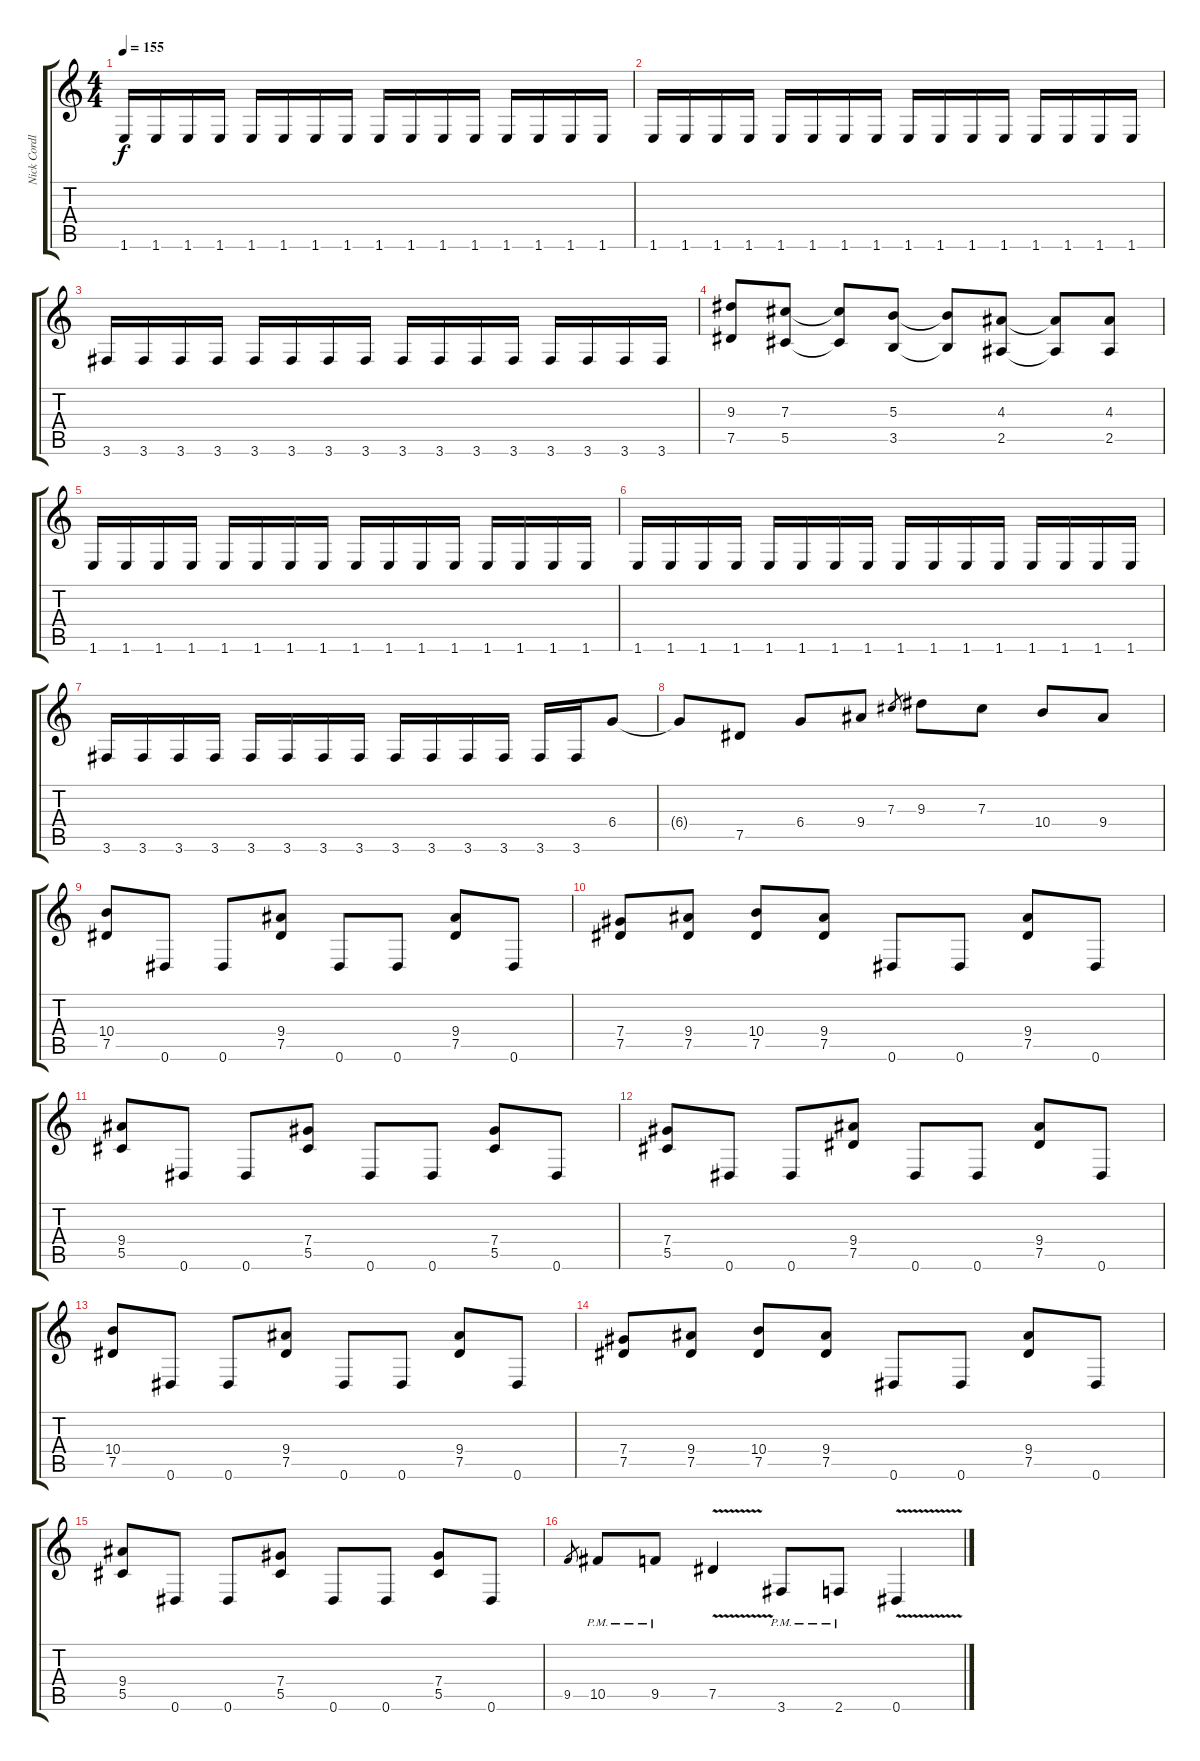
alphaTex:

\track ("Nick Cordle" "Nick Cordl") {instrument distortionguitar}
\staff {score tabs}
\tuning (Eb4 Bb3 Gb3 Db3 Ab2 Eb2) {hide}
\ts (4 4)
\tempo 155
\clef g2
\ks c
1.6.16{dy f} 1.6.16 1.6.16 1.6.16 1.6.16 1.6.16 1.6.16 1.6.16 1.6.16 1.6.16 1.6.16 1.6.16 1.6.16 1.6.16 1.6.16 1.6.16 |
1.6.16 1.6.16 1.6.16 1.6.16 1.6.16 1.6.16 1.6.16 1.6.16 1.6.16 1.6.16 1.6.16 1.6.16 1.6.16 1.6.16 1.6.16 1.6.16 |
3.6.16 3.6.16 3.6.16 3.6.16 3.6.16 3.6.16 3.6.16 3.6.16 3.6.16 3.6.16 3.6.16 3.6.16 3.6.16 3.6.16 3.6.16 3.6.16 |
(9.3 7.5).8 (7.3 5.5).8 (7.3{t} 5.5{t}).8 (5.3 3.5).8 (5.3{t} 3.5{t}).8 (4.3 2.5).8 (4.3{t} 2.5{t}).8 (4.3 2.5).8 |
1.6.16 1.6.16 1.6.16 1.6.16 1.6.16 1.6.16 1.6.16 1.6.16 1.6.16 1.6.16 1.6.16 1.6.16 1.6.16 1.6.16 1.6.16 1.6.16 |
1.6.16 1.6.16 1.6.16 1.6.16 1.6.16 1.6.16 1.6.16 1.6.16 1.6.16 1.6.16 1.6.16 1.6.16 1.6.16 1.6.16 1.6.16 1.6.16 |
3.6.16 3.6.16 3.6.16 3.6.16 3.6.16 3.6.16 3.6.16 3.6.16 3.6.16 3.6.16 3.6.16 3.6.16 3.6.16 3.6.16 6.4.8 |
6.4{t}.8 7.5.8 6.4.8 9.4.8 7.3.8{gr} 9.3.8 7.3.8 10.4.8 9.4.8 |
(10.4 7.5).8 0.6.8 0.6.8 (9.4 7.5).8 0.6.8 0.6.8 (9.4 7.5).8 0.6.8 |
(7.4 7.5).8 (9.4 7.5).8 (10.4 7.5).8 (9.4 7.5).8 0.6.8 0.6.8 (9.4 7.5).8 0.6.8 |
(9.4 5.5).8 0.6.8 0.6.8 (7.4 5.5).8 0.6.8 0.6.8 (7.4 5.5).8 0.6.8 |
(7.4 5.5).8 0.6.8 0.6.8 (9.4 7.5).8 0.6.8 0.6.8 (9.4 7.5).8 0.6.8 |
(10.4 7.5).8 0.6.8 0.6.8 (9.4 7.5).8 0.6.8 0.6.8 (9.4 7.5).8 0.6.8 |
(7.4 7.5).8 (9.4 7.5).8 (10.4 7.5).8 (9.4 7.5).8 0.6.8 0.6.8 (9.4 7.5).8 0.6.8 |
(9.4 5.5).8 0.6.8 0.6.8 (7.4 5.5).8 0.6.8 0.6.8 (7.4 5.5).8 0.6.8 |
9.5.8{gr} 10.5{pm}.8 9.5{pm}.8 7.5{v}.4 3.6{pm}.8 2.6{pm}.8 0.6{v}.4
